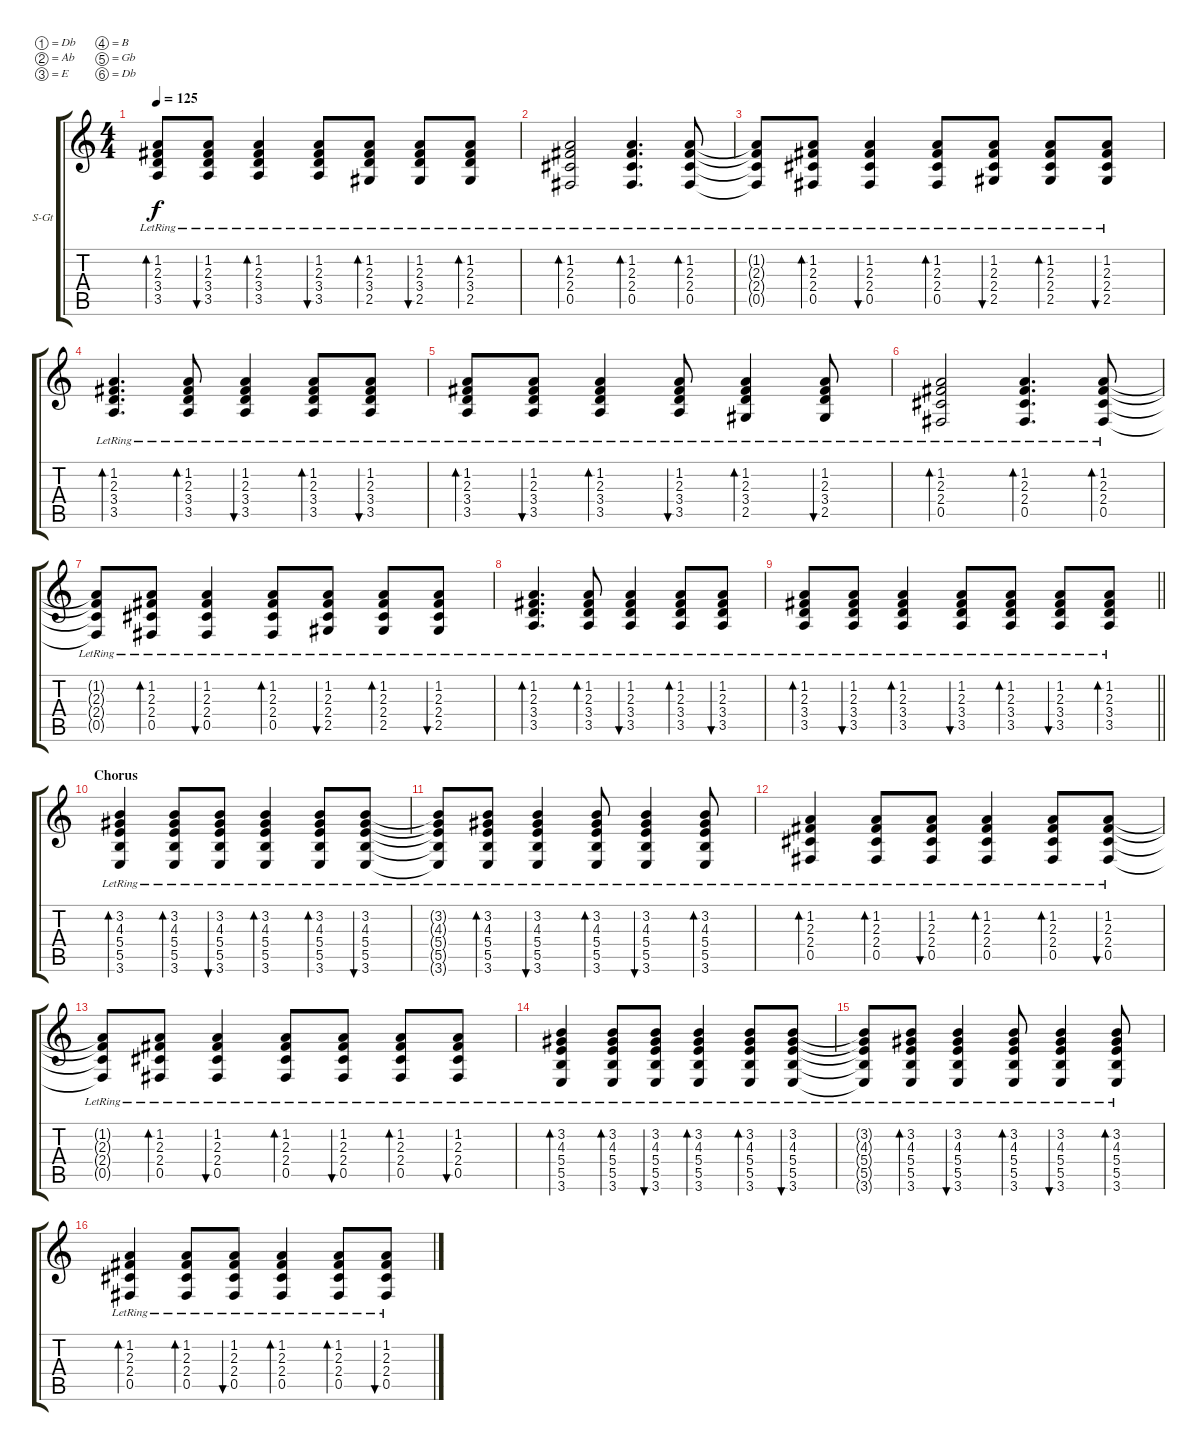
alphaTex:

\bracketExtendMode groupsimilarinstruments
\firstSystemTrackNameOrientation horizontal
\otherSystemsTrackNameOrientation horizontal
\track ("Acoustic 02" "S-Gt") {instrument acousticguitarsteel}
\staff {score tabs}
\tuning (Db4 Ab3 E3 B2 Gb2 Db2)
\ts (4 4)
\tempo 125
\clef g2
\scale
0.333333
\ks c
(1.2{lr} 2.3{lr} 3.4{lr} 3.5{lr}).8{bd 30 dy f} (1.2{lr} 2.3{lr} 3.4{lr} 3.5{lr}).8{bu 30} (1.2{lr} 2.3{lr} 3.4{lr} 3.5{lr}).4{bd 30} (1.2{lr} 2.3{lr} 3.4{lr} 3.5{lr}).8{bu 30} (1.2{lr} 2.3{lr} 3.4{lr} 2.5{lr}).8{bd 30} (1.2{lr} 2.3{lr} 3.4{lr} 2.5{lr}).8{bu 30} (1.2{lr} 2.3{lr} 3.4{lr} 2.5{lr}).8{bd 30} |
\scale
0.333333 (1.2{lr} 2.3{lr} 2.4{lr} 0.5{lr}).2{bd 30} (1.2{lr} 2.3{lr} 2.4{lr} 0.5{lr}).4{d bd 30} (1.2{lr} 2.3{lr} 2.4{lr} 0.5{lr}).8{bd 30} |
\scale
0.333333 (1.2{lr t} 2.3{lr t} 2.4{lr t} 0.5{lr t}).8 (1.2{lr} 2.3{lr} 2.4{lr} 0.5{lr}).8{bd 30} (1.2{lr} 2.3{lr} 2.4{lr} 0.5{lr}).4{bu 30} (1.2{lr} 2.3{lr} 2.4{lr} 0.5{lr}).8{bd 30} (1.2{lr} 2.3{lr} 2.4{lr} 2.5{lr}).8{bu 30} (1.2{lr} 2.3{lr} 2.4{lr} 2.5{lr}).8{bd 30} (1.2{lr} 2.3{lr} 2.4{lr} 2.5{lr}).8{bu 30} |
\scale
0.333333 (1.2{lr} 2.3{lr} 3.4{lr} 3.5{lr}).4{d bd 30} (1.2{lr} 2.3{lr} 3.4{lr} 3.5{lr}).8{bd 30} (1.2{lr} 2.3{lr} 3.4{lr} 3.5{lr}).4{bu 30} (1.2{lr} 2.3{lr} 3.4{lr} 3.5{lr}).8{bd 30} (1.2{lr} 2.3{lr} 3.4{lr} 3.5{lr}).8{bu 30} |
\scale
0.333333 (1.2{lr} 2.3{lr} 3.4{lr} 3.5{lr}).8{bd 30} (1.2{lr} 2.3{lr} 3.4{lr} 3.5{lr}).8{bu 30} (1.2{lr} 2.3{lr} 3.4{lr} 3.5{lr}).4{bd 30} (1.2{lr} 2.3{lr} 3.4{lr} 3.5{lr}).8{bu 30} (1.2{lr} 2.3{lr} 3.4{lr} 2.5{lr}).4{bd 30} (1.2{lr} 2.3{lr} 3.4{lr} 2.5{lr}).8{bu 30} |
\scale
0.333333 (1.2{lr} 2.3{lr} 2.4{lr} 0.5{lr}).2{bd 30} (1.2{lr} 2.3{lr} 2.4{lr} 0.5{lr}).4{d bd 30} (1.2{lr} 2.3{lr} 2.4{lr} 0.5{lr}).8{bd 30} |
\scale
0.333333 (1.2{lr t} 2.3{lr t} 2.4{lr t} 0.5{lr t}).8 (1.2{lr} 2.3{lr} 2.4{lr} 0.5{lr}).8{bd 30} (1.2{lr} 2.3{lr} 2.4{lr} 0.5{lr}).4{bu 30} (1.2{lr} 2.3{lr} 2.4{lr} 0.5{lr}).8{bd 30} (1.2{lr} 2.3{lr} 2.4{lr} 2.5{lr}).8{bu 30} (1.2{lr} 2.3{lr} 2.4{lr} 2.5{lr}).8{bd 30} (1.2{lr} 2.3{lr} 2.4{lr} 2.5{lr}).8{bu 30} |
\scale
0.333333 (1.2{lr} 2.3{lr} 3.4{lr} 3.5{lr}).4{d bd 30} (1.2{lr} 2.3{lr} 3.4{lr} 3.5{lr}).8{bd 30} (1.2{lr} 2.3{lr} 3.4{lr} 3.5{lr}).4{bu 30} (1.2{lr} 2.3{lr} 3.4{lr} 3.5{lr}).8{bd 30} (1.2{lr} 2.3{lr} 3.4{lr} 3.5{lr}).8{bu 30} |
\scale
0.333333
\barLineRight lightlight
(1.2{lr} 2.3{lr} 3.4{lr} 3.5{lr}).8{bd 30} (1.2{lr} 2.3{lr} 3.4{lr} 3.5{lr}).8{bu 30} (1.2{lr} 2.3{lr} 3.4{lr} 3.5{lr}).4{bd 30} (1.2{lr} 2.3{lr} 3.4{lr} 3.5{lr}).8{bu 30} (1.2{lr} 2.3{lr} 3.4{lr} 3.5{lr}).8{bd 30} (1.2{lr} 2.3{lr} 3.4{lr} 3.5{lr}).8{bu 30} (1.2{lr} 2.3{lr} 3.4{lr} 3.5{lr}).8{bd 30} |
\section ("" "Chorus")
\scale
0.333333 (3.2{lr} 4.3{lr} 5.4{lr} 5.5{lr} 3.6{lr}).4{bd 30} (3.2{lr} 4.3{lr} 5.4{lr} 5.5{lr} 3.6{lr}).8{bd 30} (3.2{lr} 4.3{lr} 5.4{lr} 5.5{lr} 3.6{lr}).8{bu 30} (3.2{lr} 4.3{lr} 5.4{lr} 5.5{lr} 3.6{lr}).4{bd 30} (3.2{lr} 4.3{lr} 5.4{lr} 5.5{lr} 3.6{lr}).8{bd 30} (3.2{lr} 4.3{lr} 5.4{lr} 5.5{lr} 3.6{lr}).8{bu 30} |
\scale
0.333333 (3.2{lr t} 4.3{lr t} 5.4{lr t} 5.5{lr t} 3.6{lr t}).8 (3.2{lr} 4.3{lr} 5.4{lr} 5.5{lr} 3.6{lr}).8{bd 30} (3.2{lr} 4.3{lr} 5.4{lr} 5.5{lr} 3.6{lr}).4{bu 30} (3.2{lr} 4.3{lr} 5.4{lr} 5.5{lr} 3.6{lr}).8{bd 30} (3.2{lr} 4.3{lr} 5.4{lr} 5.5{lr} 3.6{lr}).4{bu 30} (3.2{lr} 4.3{lr} 5.4{lr} 5.5{lr} 3.6{lr}).8{bd 30} |
\scale
0.333333 (1.2{lr} 2.3{lr} 2.4{lr} 0.5{lr}).4{bd 30} (1.2{lr} 2.3{lr} 2.4{lr} 0.5{lr}).8{bd 30} (1.2{lr} 2.3{lr} 2.4{lr} 0.5{lr}).8{bu 30} (1.2{lr} 2.3{lr} 2.4{lr} 0.5{lr}).4{bd 30} (1.2{lr} 2.3{lr} 2.4{lr} 0.5{lr}).8{bd 30} (1.2{lr} 2.3{lr} 2.4{lr} 0.5{lr}).8{bu 30} |
\scale
0.333333 (1.2{lr t} 2.3{lr t} 2.4{lr t} 0.5{lr t}).8 (1.2{lr} 2.3{lr} 2.4{lr} 0.5{lr}).8{bd 30} (1.2{lr} 2.3{lr} 2.4{lr} 0.5{lr}).4{bu 30} (1.2{lr} 2.3{lr} 2.4{lr} 0.5{lr}).8{bd 30} (1.2{lr} 2.3{lr} 2.4{lr} 0.5{lr}).8{bu 30} (1.2{lr} 2.3{lr} 2.4{lr} 0.5{lr}).8{bd 30} (1.2{lr} 2.3{lr} 2.4{lr} 0.5{lr}).8{bu 30} |
\scale
0.333333 (3.2{lr} 4.3{lr} 5.4{lr} 5.5{lr} 3.6{lr}).4{bd 30} (3.2{lr} 4.3{lr} 5.4{lr} 5.5{lr} 3.6{lr}).8{bd 30} (3.2{lr} 4.3{lr} 5.4{lr} 5.5{lr} 3.6{lr}).8{bu 30} (3.2{lr} 4.3{lr} 5.4{lr} 5.5{lr} 3.6{lr}).4{bd 30} (3.2{lr} 4.3{lr} 5.4{lr} 5.5{lr} 3.6{lr}).8{bd 30} (3.2{lr} 4.3{lr} 5.4{lr} 5.5{lr} 3.6{lr}).8{bu 30} |
\scale
0.333333 (3.2{lr t} 4.3{lr t} 5.4{lr t} 5.5{lr t} 3.6{lr t}).8 (3.2{lr} 4.3{lr} 5.4{lr} 5.5{lr} 3.6{lr}).8{bd 30} (3.2{lr} 4.3{lr} 5.4{lr} 5.5{lr} 3.6{lr}).4{bu 30} (3.2{lr} 4.3{lr} 5.4{lr} 5.5{lr} 3.6{lr}).8{bd 30} (3.2{lr} 4.3{lr} 5.4{lr} 5.5{lr} 3.6{lr}).4{bu 30} (3.2{lr} 4.3{lr} 5.4{lr} 5.5{lr} 3.6{lr}).8{bd 30} |
\scale
0.333333 (1.2{lr} 2.3{lr} 2.4{lr} 0.5{lr}).4{bd 30} (1.2{lr} 2.3{lr} 2.4{lr} 0.5{lr}).8{bd 30} (1.2{lr} 2.3{lr} 2.4{lr} 0.5{lr}).8{bu 30} (1.2{lr} 2.3{lr} 2.4{lr} 0.5{lr}).4{bd 30} (1.2{lr} 2.3{lr} 2.4{lr} 0.5{lr}).8{bd 30} (1.2{lr} 2.3{lr} 2.4{lr} 0.5{lr}).8{bu 30}
